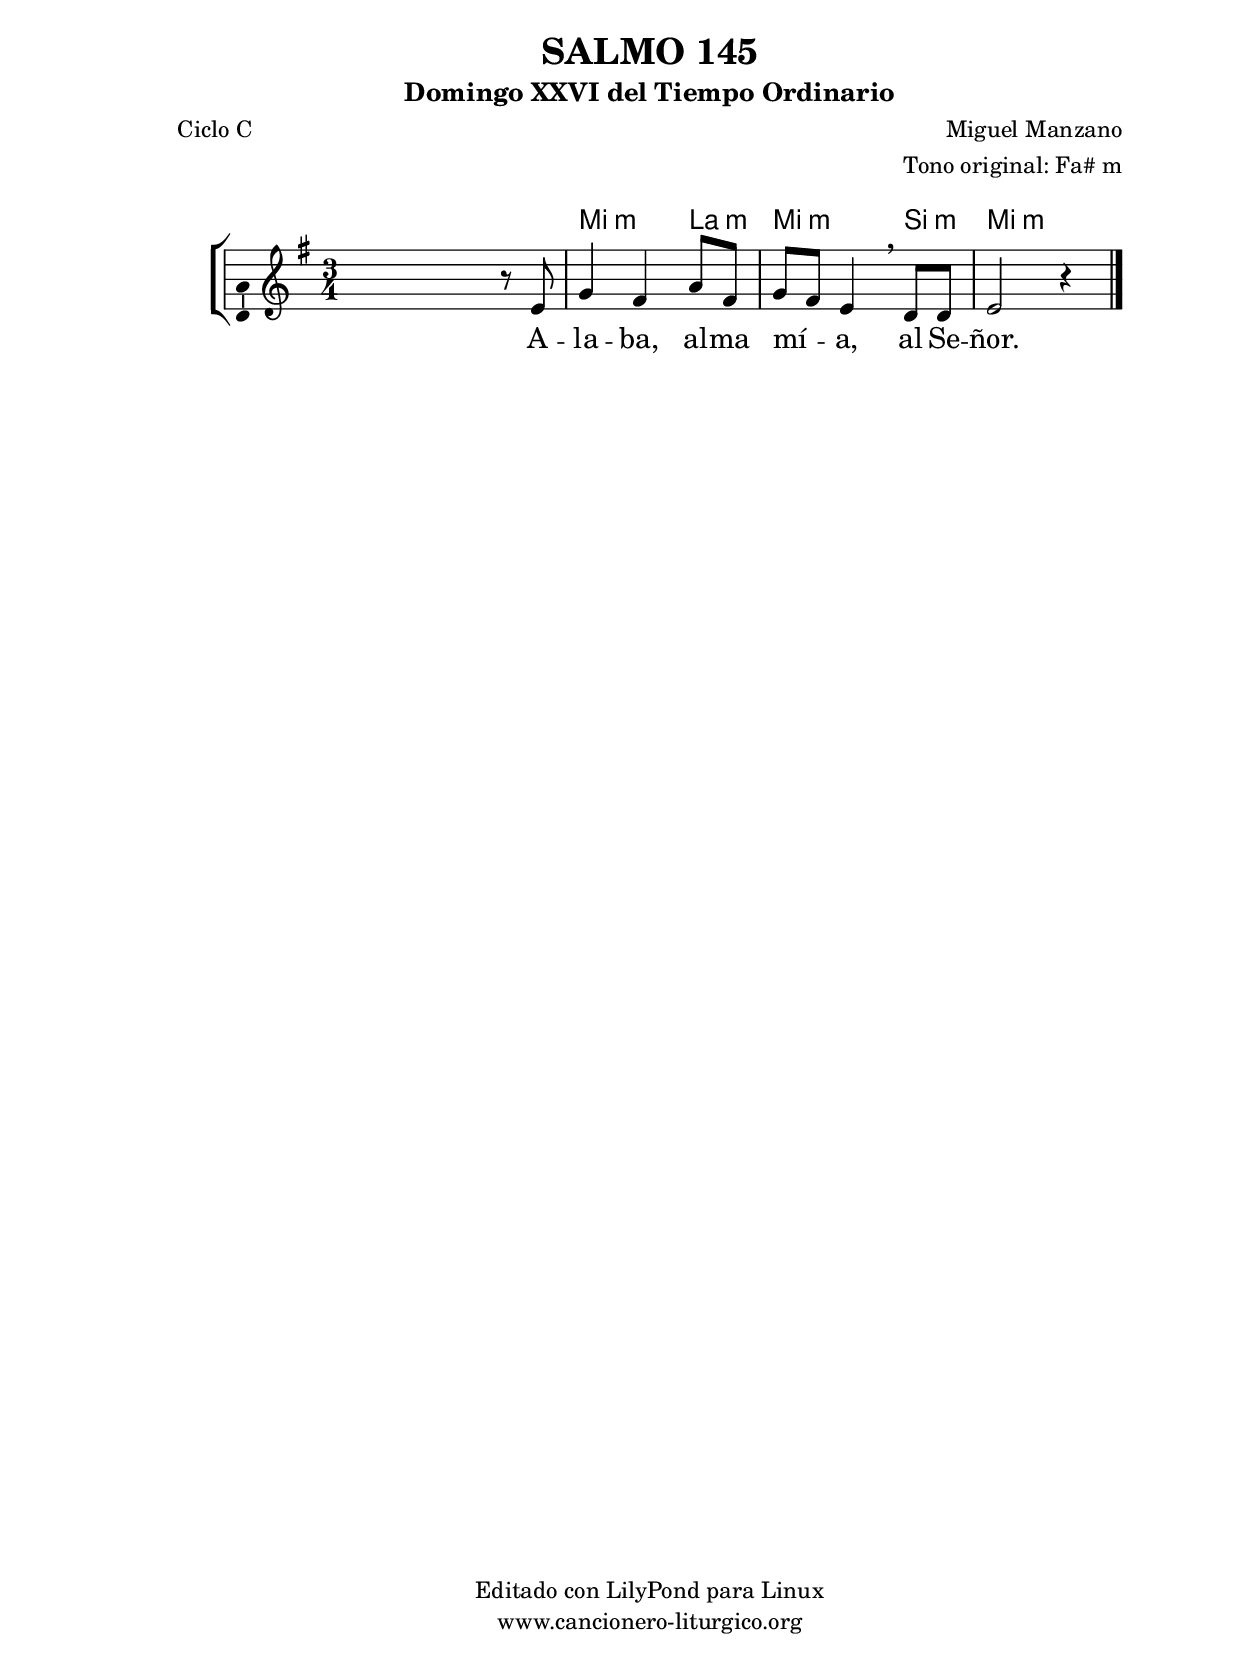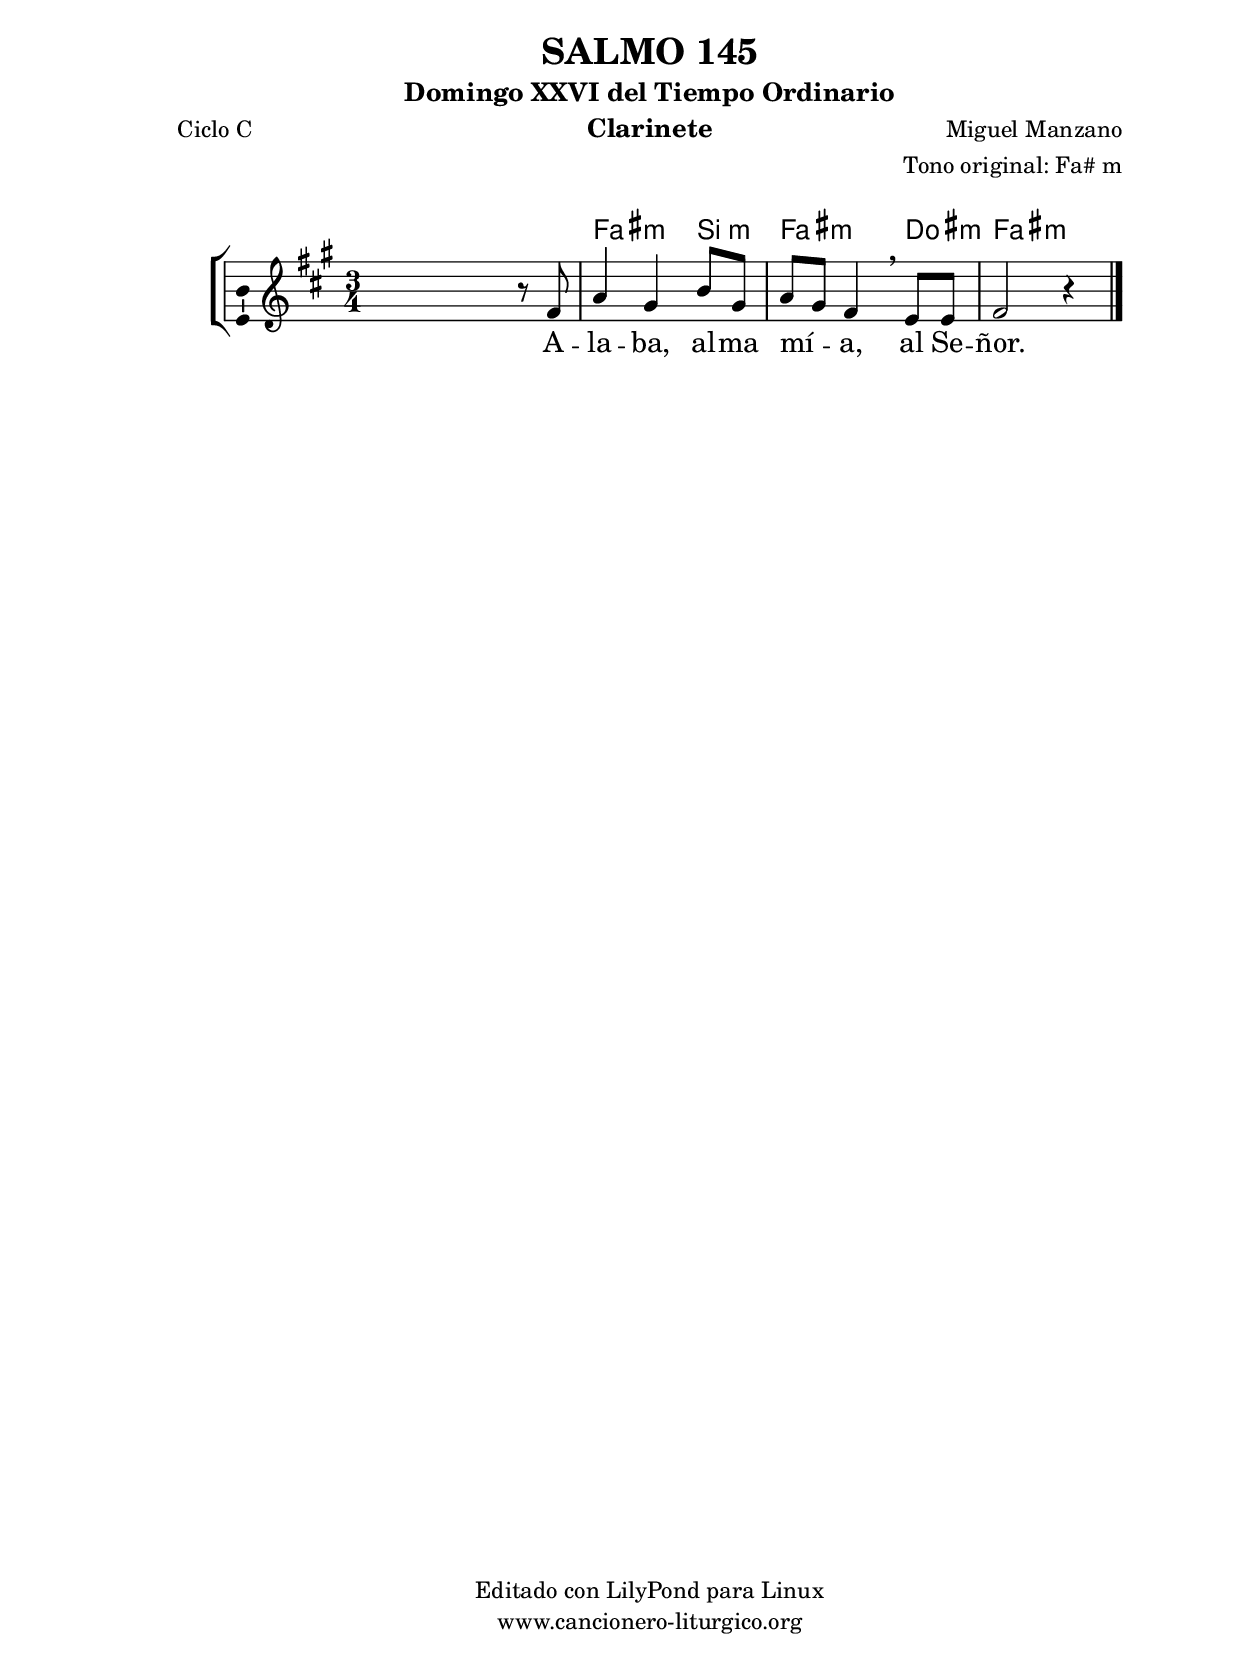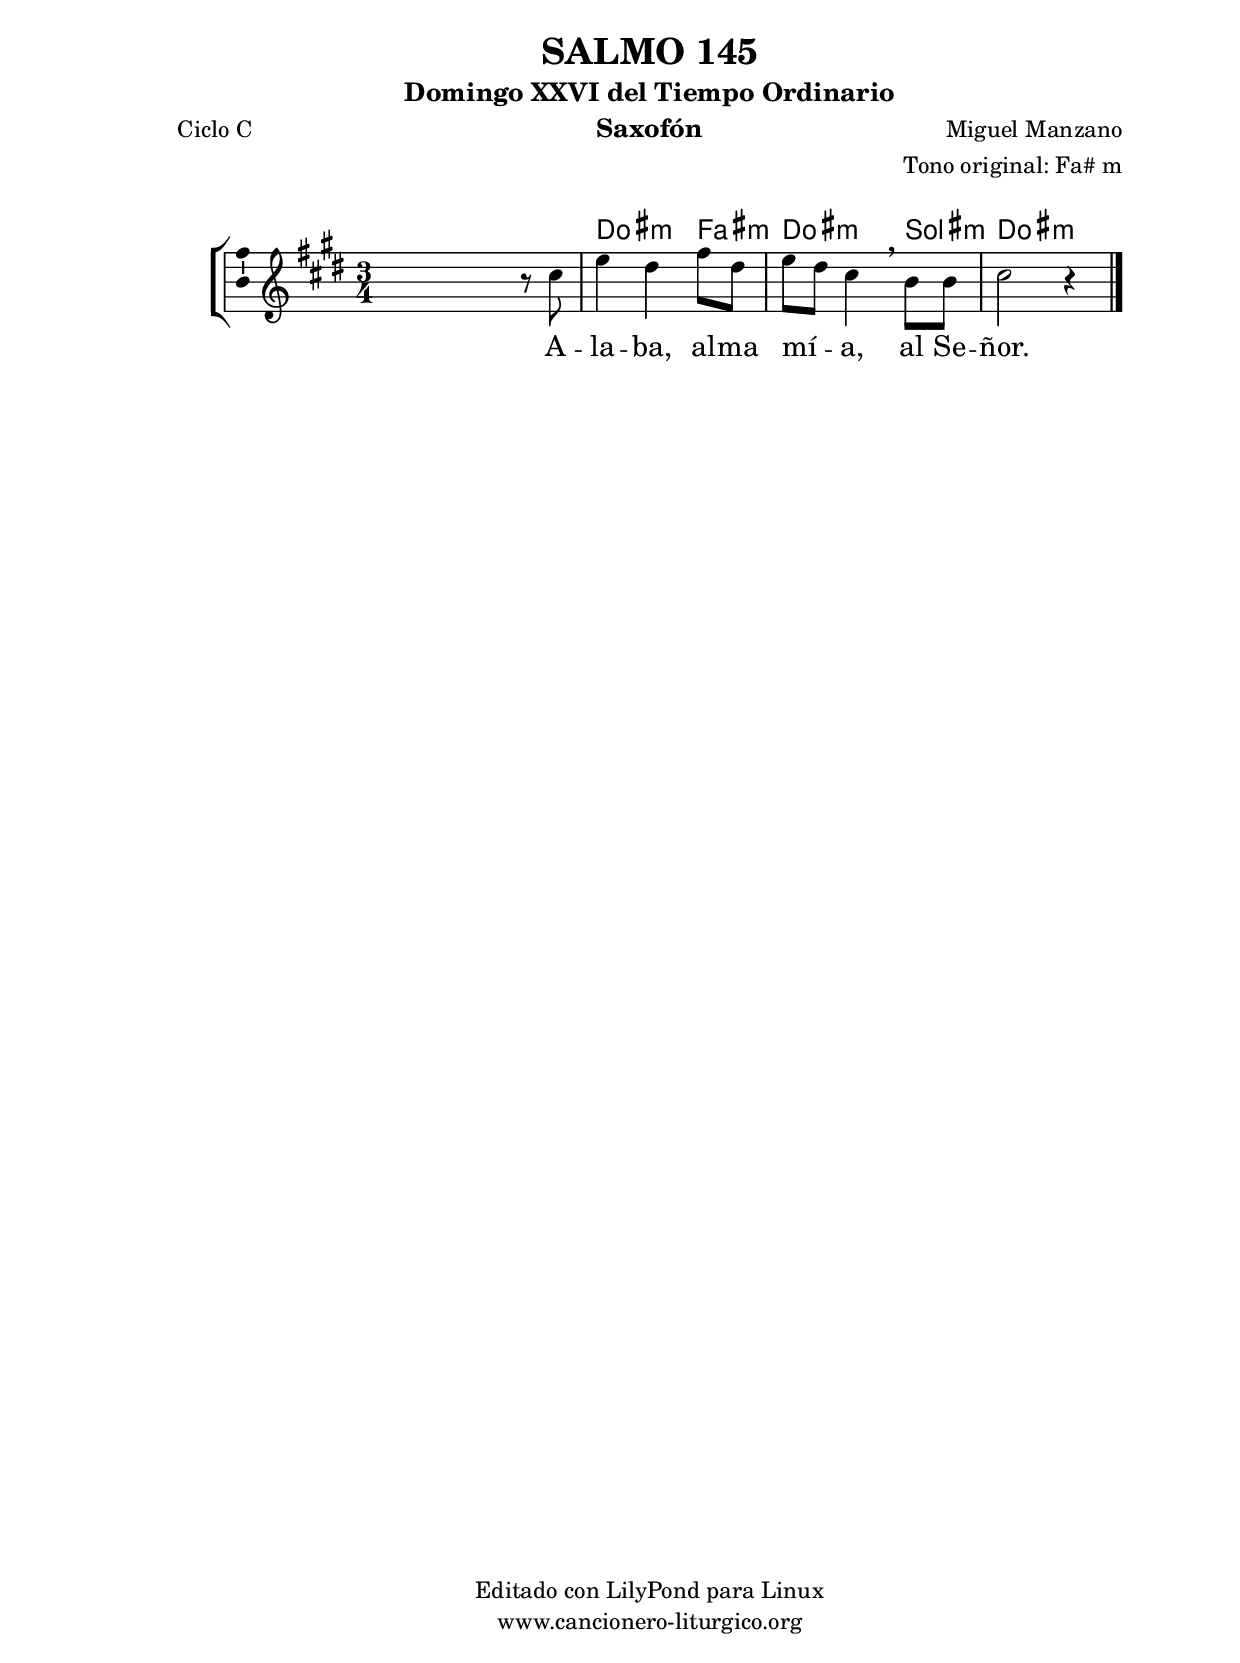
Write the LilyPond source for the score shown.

%
%para convertir .midi en .wav:
%timidity filename.midi -Ow -o finename.wav
%
%
%Para convertir de .wav a .mp3:
%lame -h -m j filename.wav
%
%
%para escuchar el midi:
%timidity nombrefichero.midi
%


%versión de lilypond para la que se ha escrito esta partitura:
\version "2.16.0"

	%Tamaño papel
	#(set-default-paper-size "a4")
	%Tamaño partitura
	#(set-global-staff-size 20)
	%No responde al pulsar sobre una nota
	#(ly:set-option 'point-and-click #f)

%parámetros del encabezamiento:
\header {
	title = "SALMO 145"
	subtitle = "Domingo XXVI del Tiempo Ordinario"
	composer = "Miguel Manzano"
	poet = "Ciclo C"
	meter = ""
	arranger = "Tono original: Fa# m"
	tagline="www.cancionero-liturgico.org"
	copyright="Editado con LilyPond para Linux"
	tiempo = "Ordinario"
	usos = "Salmo"
	letra = "Alaba, alma mía, al Señor."
	}

%parámetros asociados al papel:
\paper  {
	oddHeaderMarkup = \markup {\fill-line { \on-the-fly #not-first-page \fromproperty #'header:title \on-the-fly #not-first-page \fromproperty #'header:composer }}
	evenHeaderMarkup = \markup {\fill-line { \fromproperty #'header:composer \fromproperty #'header:title }}
	#(set-paper-size "a4")
	print-page-number = ##f
	first-page-number = 1
	print-first-page-number = ##f
%	head-separation = 3.0 \cm
	top-margin = 2.0 \cm
	bottom-margin = 0.5\cm
%%%	bottom-margin = -1.0\cm
	left-margin = 3.0 \cm
	line-width = 16.0 \cm 
	indent = 8\mm
	interscoreline = 2.\mm
	between-system-space = 15\mm
%	para que las partituras no llenen la hoja:
	ragged-bottom = ##t
%	idem para la última hoja:
	ragged-last-bottom = ##f
%	para que las partituras llenen el ancho del papel:
	ragged-last = ##f
	after-title-space = 2.5 \cm
%page-count=1
%system-count=8

	%Flexible Vertical Spacing
%	markup-markup-spacing =
%	#'((basic-distance . 15) (minimum-distance . 15) (padding . 3))
	markup-system-spacing =
	#'((basic-distance . 15) (minimum-distance . 15) (padding . 3))
	system-system-spacing =
	#'((basic-distance . 15) (minimum-distance . 15) (padding . 3))
	score-system-spacing =
	#'((basic-distance . 15) (minimum-distance . 15) (padding . 5))
%	top-system-spacing = % header
%	#'((basic-distance . 8) (minimum-distance . 0) (padding . 3))
%	top-markup-spacing =
%	#'((basic-distance . 20) (minimum-distance . 20) (padding . 3))
	last-bottom-spacing = % footer
	#'((basic-distance . 5) (minimum-distance . 5) (padding . 3))
%	score-markup-spacing =
%	#'((basic-distance . 16) (minimum-distance . 13) (padding . 3))

	}


%parámetros que afectan a toda la partitura:
global =  {
	%clave de sol (G):
	\clef G
	%armadura:
	\transpose fis e
	\key fis \minor
	\tempo 4=100
	\set Score.tempoHideNote = ##t
	}


acordes = {
	\italianChords
	\chordmode {
	\transpose fis e
{

s2.
fis2:m b4:m
fis2:m cis4:m
fis2.:m

	}
	}
}

melodia = 
	\transpose fis e
{
	\relative c'{

\time 3/4

s2 r8 fis8
a4 gis b8 gis
a8 gis fis4 \breathe e8 e
fis2 r4

	\bar "|."
	}
	}


texto = \lyricmode {
A -- la -- ba, al -- ma mí -- _ a, al Se -- ñor.
	}


acordesStaff = \context ChordNames = acordesStaff <<
	\set chordChanges = ##t
	\acordes
	>>


vozStaff = \context Voice = vozStaff
\with {\consists "Ambitus_engraver"}
<<
%	\set Staff.instrumentName = ""
%	\set Staff.shortInstrumentName = ""
%	\set Staff.midiInstrument = #"clarinet"
%	\set Staff.midiInstrument = #"cello"
%	\set Staff.midiInstrument = #"flute"
	\set Staff.midiInstrument = #"electric guitar (jazz)"
%	\set Staff.midiInstrument = #"english horn"
%	\set Staff.midiInstrument = #"violin"
%	\set Staff.midiInstrument = #"glockenspiel"
	\set Staff.midiMinimumVolume = #0.7
	\set Staff.midiMaximumVolume = #0.9
	\global
	\melodia
	>>


textoStaff = \context Lyrics = textoStaff <<
	\lyricsto vozStaff \texto
	>>

\book {
	\score {
		\context ChoirStaff {
			\override StaffGroup.SystemStartBracket #'collapse-height = #1
			\override Score.SystemStartBar #'collapse-height = #1
			<<
			\acordesStaff
			\vozStaff
			\textoStaff
			>>
			}
		\layout {
	    		\context {
				\Lyrics
				\override LyricText #'font-size = #2
				}
	   		 \context {
				\Score
				%fontSize = #3
				\override StaffSymbol #'staff-space = #(magstep +3)
				%\override Beam #'thickness = #0.55
				%\override SpacingSpanner #'spacing-increment = #1.0
				%\override Slur #'height-limit = #1.5
				}
			}
		}
	\score {
		\unfoldRepeats
		\context ChoirStaff {
			<<
			\acordesStaff
			\vozStaff
			>>
			}
		\midi {
	  		\context {
	  			\Score
				tempoWholesPerMinute = #(ly:make-moment 70 4)
				}
			}
		}
	}

%Partitura para clarinete
#(define output-suffix "C")
\book {
	\header{
		instrument = "Clarinete"
		}
	\score {
		\context ChoirStaff {
			\override StaffGroup.SystemStartBracket #'collapse-height = #1
			\override Score.SystemStartBar #'collapse-height = #1
\transpose c d
			<<
			\acordesStaff
			\vozStaff
			\textoStaff
			>>
			}
		\layout {
	    		\context {
				\Lyrics
				\override LyricText #'font-size = #2
				}
	   		 \context {
				\Score
				%fontSize = #3
				\override StaffSymbol #'staff-space = #(magstep +3)
				%\override Beam #'thickness = #0.55
				%\override SpacingSpanner #'spacing-increment = #1.0
				%\override Slur #'height-limit = #1.5
				}
			}
		}
	}

%Partitura para saxofón
#(define output-suffix "S")
\book {
	\header{
		instrument = "Saxofón"
		}
	\score {
		\context ChoirStaff {
			\override StaffGroup.SystemStartBracket #'collapse-height = #1
			\override Score.SystemStartBar #'collapse-height = #1
\transpose c a
			<<
			\acordesStaff
			\vozStaff
			\textoStaff
			>>
			}
		\layout {
	    		\context {
				\Lyrics
				\override LyricText #'font-size = #2
				}
	   		 \context {
				\Score
				%fontSize = #3
				\override StaffSymbol #'staff-space = #(magstep +3)
				%\override Beam #'thickness = #0.55
				%\override SpacingSpanner #'spacing-increment = #1.0
				%\override Slur #'height-limit = #1.5
				}
			}
		}
	}

